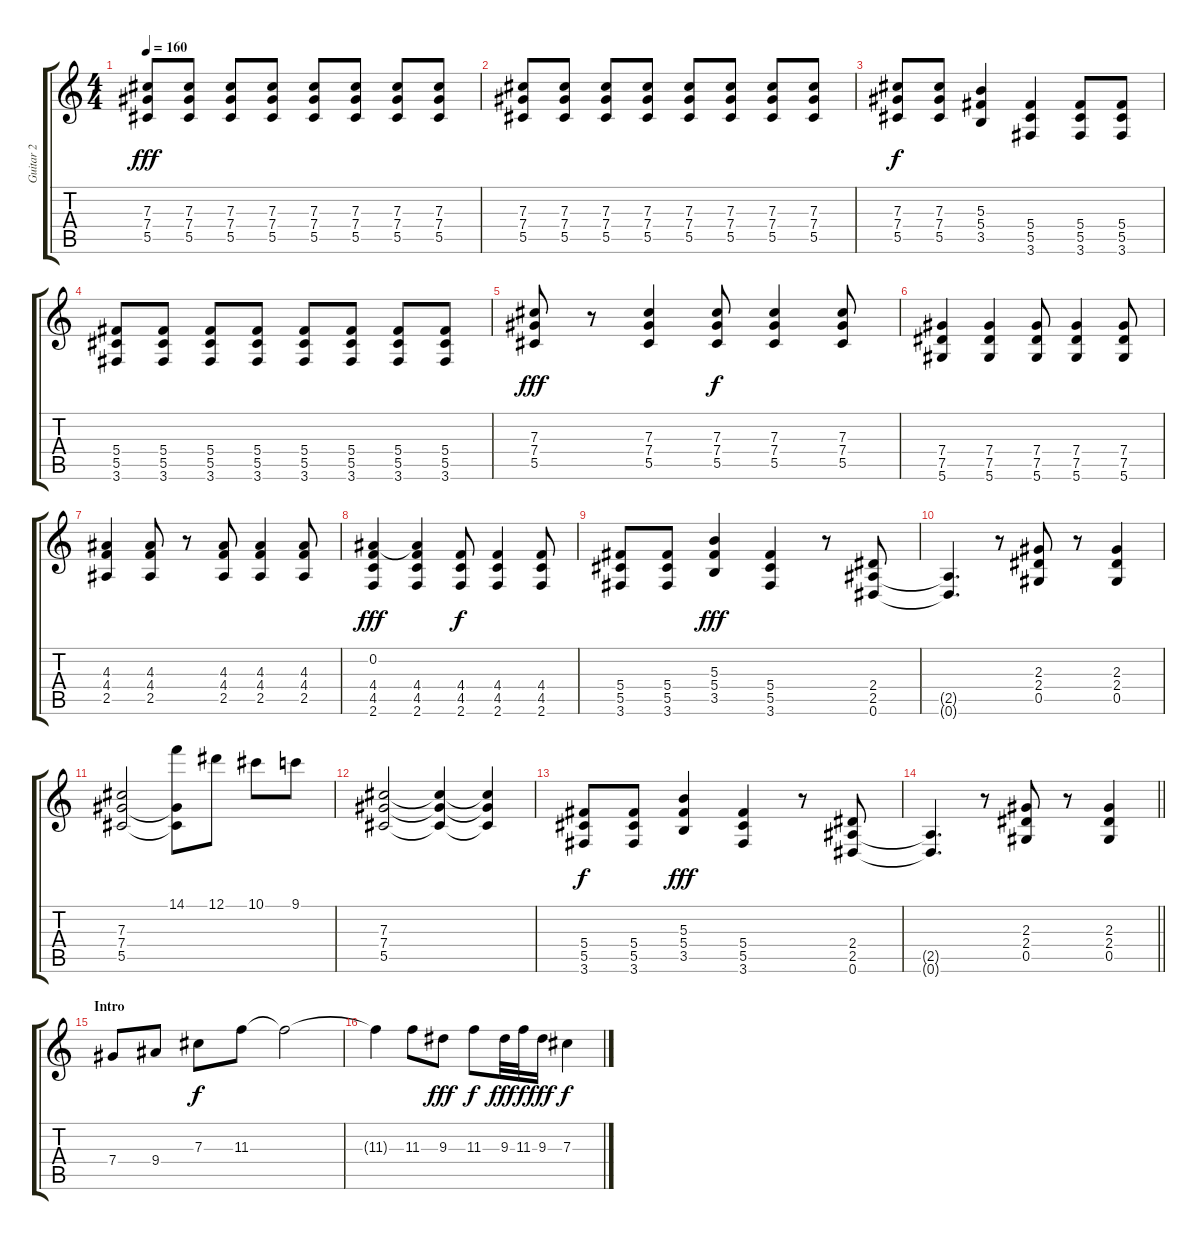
\track ("Guitar 2" "Guitar 2") {instrument overdrivenguitar}
\staff {score tabs}
\tuning (Eb4 Bb3 Gb3 Db3 Ab2 Eb2) {hide}
\ts (4 4)
\tempo 160
\clef g2
\ks c
(7.3 7.4 5.5).8{dy fff} (7.3 7.4 5.5).8 (7.3 7.4 5.5).8 (7.3 7.4 5.5).8 (7.3 7.4 5.5).8 (7.3 7.4 5.5).8 (7.3 7.4 5.5).8 (7.3 7.4 5.5).8 |
(7.3 7.4 5.5).8 (7.3 7.4 5.5).8 (7.3 7.4 5.5).8 (7.3 7.4 5.5).8 (7.3 7.4 5.5).8 (7.3 7.4 5.5).8 (7.3 7.4 5.5).8 (7.3 7.4 5.5).8 |
(7.3 7.4 5.5).8{dy f} (7.3 7.4 5.5).8 (5.3 5.4 3.5).4 (5.4 5.5 3.6).4 (5.4 5.5 3.6).8 (5.4 5.5 3.6).8 |
(5.4 5.5 3.6).8 (5.4 5.5 3.6).8 (5.4 5.5 3.6).8 (5.4 5.5 3.6).8 (5.4 5.5 3.6).8 (5.4 5.5 3.6).8 (5.4 5.5 3.6).8 (5.4 5.5 3.6).8 |
(7.3 7.4 5.5).8{dy fff} r.8 (7.3 7.4 5.5).4 (7.3 7.4 5.5).8{dy f} (7.3 7.4 5.5).4 (7.3 7.4 5.5).8 |
(7.4 7.5 5.6).4 (7.4 7.5 5.6).4 (7.4 7.5 5.6).8 (7.4 7.5 5.6).4 (7.4 7.5 5.6).8 |
(4.3 4.4 2.5).4 (4.3 4.4 2.5).8 r.8 (4.3 4.4 2.5).8 (4.3 4.4 2.5).4 (4.3 4.4 2.5).8 |
(0.2 4.4 4.5 2.6).4{dy fff} (0.2{t} 4.4 4.5 2.6).4 (4.4 4.5 2.6).8{dy f} (4.4 4.5 2.6).4 (4.4 4.5 2.6).8 |
(5.4 5.5 3.6).8 (5.4 5.5 3.6).8 (5.3 5.4 3.5).4{dy fff} (5.4 5.5 3.6).4 r.8 (2.4 2.5 0.6).8 |
(2.5{t} 0.6{t}).4{d} r.8 (2.3 2.4 0.5).8 r.8 (2.3 2.4 0.5).4 |
(7.3 7.4 5.5).2 (14.1 7.4{t} 5.5{t}).8 12.1.8 10.1.8 9.1.8 |
(7.3 7.4 5.5).2 (7.3{t} 7.4{t} 5.5{t}).4 (7.3{t} 7.4{t} 5.5{t}).4 |
(5.4 5.5 3.6).8{dy f} (5.4 5.5 3.6).8 (5.3 5.4 3.5).4{dy fff} (5.4 5.5 3.6).4 r.8 (2.4 2.5 0.6).8 |
\barLineRight lightlight
(2.5{t} 0.6{t}).4{d} r.8 (2.3 2.4 0.5).8 r.8 (2.3 2.4 0.5).4 |
\section ("" "Intro")
7.4.8 9.4.8 7.3.8{dy f} 11.3.8 11.3{t}.2 |
11.3{t}.4 11.3.8 9.3.8{dy fff} 11.3.8{dy f} 9.3.32{dy fff} 11.3.32{dy f} 9.3.16{dy fff} 7.3.4{dy f}
